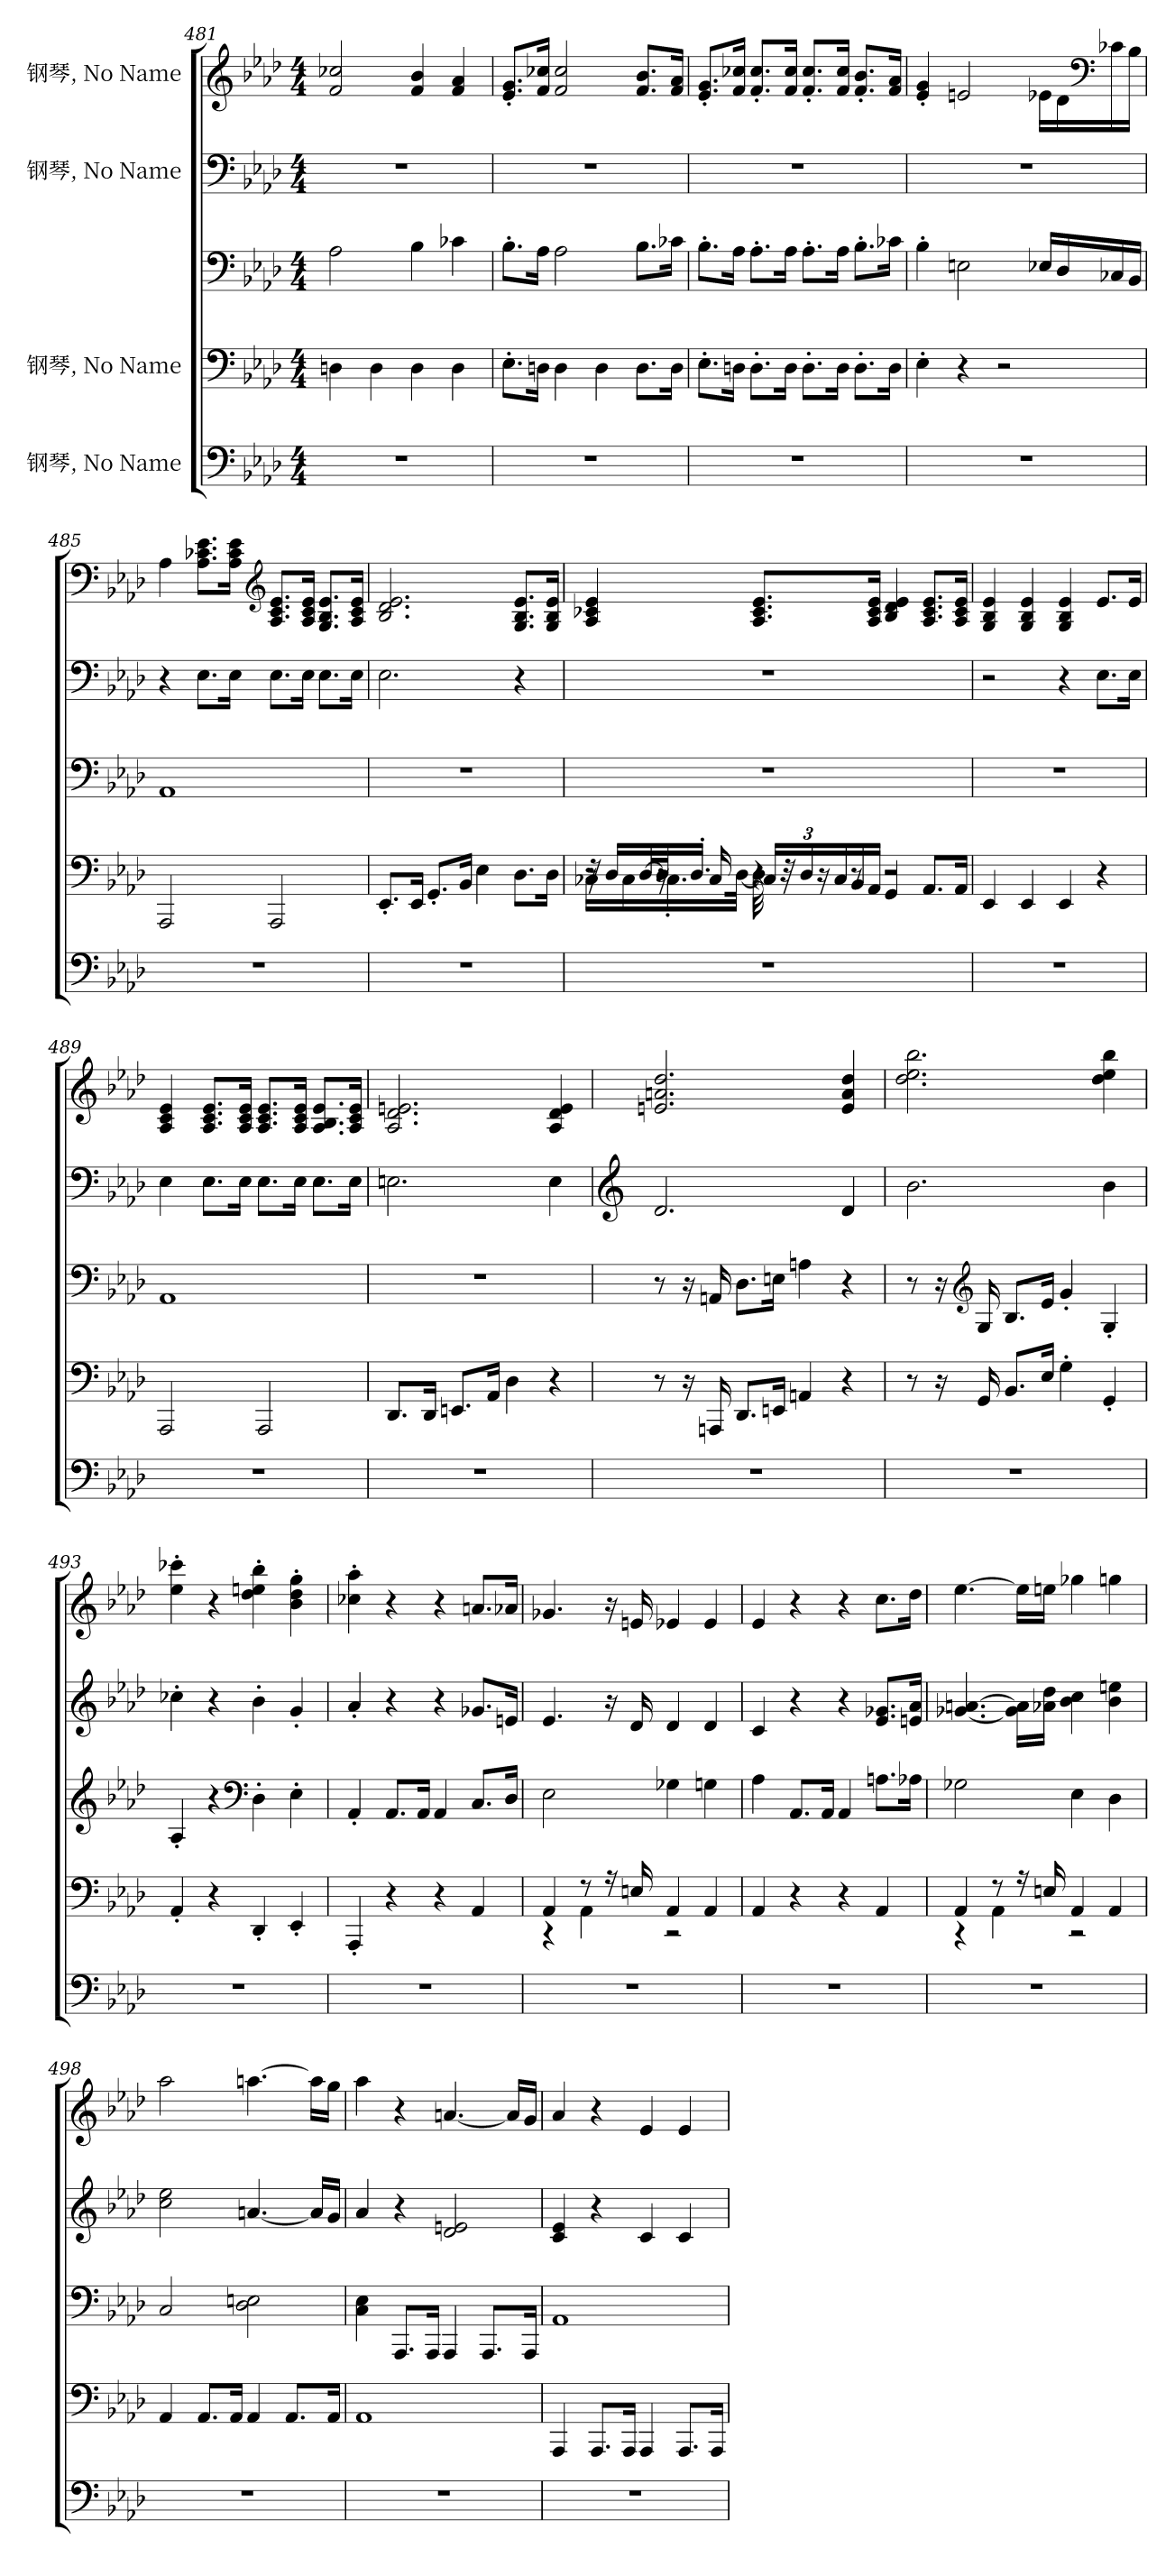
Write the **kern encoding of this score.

**kern	**kern	**kern	**kern	**kern
*part4	*part3	*part3	*part2	*part1
*staff5	*staff4	*staff3	*staff2	*staff1
*I"钢琴, No Name	*I"钢琴, No Name	*	*I"钢琴, No Name	*I"钢琴, No Name
*clefF4	*clefF4	*clefF4	*clefF4	*clefG2
*k[b-e-a-d-]	*k[b-e-a-d-]	*k[b-e-a-d-]	*k[b-e-a-d-]	*k[b-e-a-d-]
*M4/4	*M4/4	*M4/4	*M4/4	*M4/4
=481	=481	=481	=481	=481
1r	4Dn\	2A-\	1r	2f/ 2cc-X/
.	4D\	.	.	.
.	4D\	4B-\	.	4f/ 4b-/
.	4D\	4c-X\	.	4f/ 4a-/
!!LO:LB:g=z
=482	=482	=482	=482	=482
1r	8.E-'\L	8.B-'\L	1r	8.e-/' 8.g/'L
.	16Dn\Jk	16A-\Jk	.	16f/ 16cc-X/Jk
.	4D\	2A-\	.	2f/ 2cc-/
.	4D\	.	.	.
.	8.D\L	8.B-\L	.	8.f/ 8.b-/L
.	16D\Jk	16c-X\Jk	.	16f/ 16a-/Jk
=483	=483	=483	=483	=483
1r	8.E-'\L	8.B-'\L	1r	8.e-/' 8.g/'L
.	16Dn\Jk	16A-\Jk	.	16f/ 16cc-X/Jk
.	8.D'\L	8.A-'\L	.	8.f/' 8.cc-/'L
.	16D\Jk	16A-\Jk	.	16f/ 16cc-/Jk
.	8.D'\L	8.A-'\L	.	8.f/' 8.cc-/'L
.	16D\Jk	16A-\Jk	.	16f/ 16cc-/Jk
.	8.D'\L	8.B-'\L	.	8.f/' 8.b-/'L
.	16D\Jk	16c-X\Jk	.	16f/ 16a-/Jk
=484	=484	=484	=484	=484
1r	4E-'\	4B-'\	1r	4e-/' 4g/'
.	4r	2En\	.	2en/
.	2r	.	.	.
*	*	*	*	*MM62
.	.	16E-X/LL	.	16e-X\LL
.	.	16D-/	.	16d-\
*	*	*	*	*clefF4
*	*	*	*	*MM61
.	.	16C-X/	.	16c-X\
.	.	16BB-/JJ	.	16B-\JJ
!!LO:PB:g=z
=485	=485	=485	=485	=485
1r	2AAA-/	1AA-	4r	4A-\
.	.	.	8.E-\L	8.A-\ 8.c-X\ 8.e-\L
.	.	.	16E-\Jk	16A-\ 16c-\ 16e-\Jk
*	*	*	*	*clefG2
.	2AAA-/	.	8.E-\L	8.A-/ 8.c-/ 8.e-/L
.	.	.	16E-\Jk	16A-/ 16c-/ 16e-/Jk
.	.	.	8.E-\L	8.G/ 8.B-/ 8.e-/L
.	.	.	16E-\Jk	16A-/ 16c-/ 16e-/Jk
=486	=486	=486	=486	=486
1r	8.EE-'/L	1r	2.E-\	2.B-/ 2.d-/ 2.e-/
.	16EE-/Jk	.	.	.
.	8.GG'/L	.	.	.
.	16BB-/Jk	.	.	.
.	4E-\	.	.	.
*	*	*	*	*MM63
.	8.D-\L	.	4r	8.G/ 8.B-/ 8.e-/L
.	16D-\Jk	.	.	16G/ 16B-/ 16e-/Jk
!!LO:LB:g=z
=487	=487	=487	=487	=487
*	*^	*	*	*
*	*	*^	*	*	*
1r	32r	16C-X\LL	8r	1r	1r	4A-/ 4c-X/ 4e-/
.	16D-/LL	.	.	.	.	.
.	.	16C-\	.	.	.	.
.	[32D-/L	.	.	.	.	.
.	32D-/J]	16.C-'\	16r	.	.	.
.	16.D-'/JJ	.	.	.	.	.
.	.	.	16C-/	.	.	.
.	.	[32D-\JJk	.	.	.	.
*	*	*	*Xbrackettup	*	*	*
.	4r	32D-\]	24C-/LL	.	.	8.A-/ 8.c-/ 8.e-/L
.	.	32r	.	.	.	.
.	.	.	24D-/	.	.	.
.	.	16r	.	.	.	.
.	.	.	24C-/	.	.	.
.	.	8r	16BB-/	.	.	.
.	.	.	16AA-/JJ	.	.	16A-/ 16c-/ 16e-/Jk
.	2r	2r	4GG/	.	.	4B-/ 4d-/ 4e-/
.	.	.	8.AA-/L	.	.	8.A-/ 8.c-/ 8.e-/L
.	.	.	16AA-/Jk	.	.	16A-/ 16c-/ 16e-/Jk
*	*v	*v	*v	*	*	*
=488	=488	=488	=488	=488
1r	4EE-/	1r	2r	4G/ 4B-/ 4e-/
.	4EE-/	.	.	4G/ 4B-/ 4e-/
.	4EE-/	.	4r	4G/ 4B-/ 4e-/
*	*	*	*	*MM63
.	4r	.	8.E-\L	8.e-/L
.	.	.	16E-\Jk	16e-/Jk
!!LO:PB:g=z
=489	=489	=489	=489	=489
1r	2AAA-/	1AA-	4E-\	4A-/ 4c/ 4e-/
.	.	.	8.E-\L	8.A-/ 8.c/ 8.e-/L
.	.	.	16E-\Jk	16A-/ 16c/ 16e-/Jk
.	2AAA-/	.	8.E-\L	8.A-/ 8.c/ 8.e-/L
.	.	.	16E-\Jk	16A-/ 16c/ 16e-/Jk
.	.	.	8.E-\L	8.A-/ 8.B-/ 8.e-/L
.	.	.	16E-\Jk	16A-/ 16c/ 16e-/Jk
=490	=490	=490	=490	=490
1r	8.DD-/L	1r	2.En\	2.A-/ 2.d-/ 2.en/
.	16DD-/Jk	.	.	.
.	8.EEn/L	.	.	.
.	16AA-/Jk	.	.	.
.	4D-\	.	.	.
*	*	*	*	*MM63
.	4r	.	4E\	4A-/ 4d-/ 4e/
=491	=491	=491	=491	=491
*	*	*	*clefG2	*
1r	8r	8r	2.d-/	2.en/ 2.an/ 2.dd-/
.	16r	16r	.	.
.	16AAAn/	16AAn/	.	.
.	8.DD-/L	8.D-\L	.	.
.	16EEn/Jk	16En\Jk	.	.
.	4AAn/	4An\	.	.
*	*	*	*	*MM63
.	4r	4r	4d-/	4e/ 4a/ 4dd-/
!!LO:LB:g=z
=492	=492	=492	=492	=492
1r	8r	8r	2.b-\	2.dd-\ 2.ee-\ 2.bb-\
.	16r	16r	.	.
*	*	*clefG2	*	*
.	16GG/	16G/	.	.
.	8.BB-/L	8.B-/L	.	.
.	16E-/Jk	16e-/Jk	.	.
.	4G'\	4g'/	.	.
*	*	*	*	*MM63
.	4GG'/	4G'/	4b-\	4dd-\ 4ee-\ 4bb-\
=493	=493	=493	=493	=493
1r	4AA-'/	4A-'/	4cc-X'\	4ee-\' 4ccc-X\'
.	4r	4r	4r	4r
*	*	*clefF4	*	*
.	4DD-'/	4D-'\	4b-'\	4dd-\' 4een\' 4bb-\'
.	4EE-'/	4E-'\	4g'/	4b-\' 4dd-\' 4gg\'
=494	=494	=494	=494	=494
*	*	*	*	*MM60
1r	4AAA-'/	4AA-'/	4a-'/	4cc-X\' 4aa-\'
.	4r	8.AA-/L	4r	4r
.	.	16AA-/Jk	.	.
.	4r	4AA-/	4r	4r
*	*	*	*	*MM62
.	4AA-/	8.C/L	8.g-X/L	8.an/L
.	.	16D-/Jk	16en/Jk	16a-X/Jk
=495	=495	=495	=495	=495
*	*^	*	*	*
1r	4AA-/	4r	2E-\	4.e-/	4.g-X/
.	8r	4AA-\	.	.	.
.	16r	.	.	16r	16r
.	16En/	.	.	16d-/	16en/
.	4AA-/	2r	4G-X\	4d-/	4e-X/
.	4AA-/	.	4Gn\	4d-/	4e-/
*	*v	*v	*	*	*
!!LO:PB:g=z
=496	=496	=496	=496	=496
*	*	*	*	*MM62
1r	4AA-/	4A-\	4c/	4e-/
.	4r	8.AA-/L	4r	4r
.	.	16AA-/Jk	.	.
.	4r	4AA-/	4r	4r
.	4AA-/	8.An\L	8.e-/ 8.g-X/L	8.cc\L
.	.	16A-X\Jk	16en/ 16a-/Jk	16dd-\Jk
=497	=497	=497	=497	=497
*	*^	*	*	*
1r	4AA-/	4r	2G-X\	[4.g-X/ [4.an/	[4.ee-\
.	8r	4AA-\	.	.	.
.	16r	.	.	16g-\] 16a\]LL	16ee-\LL]
.	16En/	.	.	16a-X\ 16dd-\JJ	16een\JJ
.	4AA-/	2r	4E-\	4b-\ 4cc\	4gg-X\
.	4AA-/	.	4D-\	4b-\ 4een\	4ggn\
*	*v	*v	*	*	*
=498	=498	=498	=498	=498
*	*	*	*	*MM62
1r	4AA-/	2C/	2cc\ 2ee-\	2aa-\
.	8.AA-/L	.	.	.
.	16AA-/Jk	.	.	.
*	*	*	*	*MM62
.	4AA-/	2D-\ 2En\	[4.an/	[4.aan\
.	8.AA-/L	.	.	.
.	.	.	16a/LL]	16aa\LL]
*	*	*	*	*MM60
.	16AA-/Jk	.	16g/JJ	16gg\JJ
=499	=499	=499	=499	=499
*	*	*	*	*MM62
1r	1AA-	4C\ 4E-\	4a-/	4aa-\
.	.	8.AAA-/L	4r	4r
.	.	16AAA-/Jk	.	.
*	*	*	*	*MM62
.	.	4AAA-/	2d-/ 2en/	[4.an/
.	.	8.AAA-/L	.	.
.	.	.	.	16a/LL]
*	*	*	*	*MM60
.	.	16AAA-/Jk	.	16g/JJ
!!LO:LB:g=z
=500	=500	=500	=500	=500
1r	4AAA-/	1AA-	4c/ 4e-/	4a-/
.	8.AAA-/L	.	4r	4r
.	16AAA-/Jk	.	.	.
.	4AAA-/	.	4c/	4e-/
.	8.AAA-/L	.	4c/	4e-/
.	16AAA-/Jk	.	.	.
=	=	=	=	=
*-	*-	*-	*-	*-
